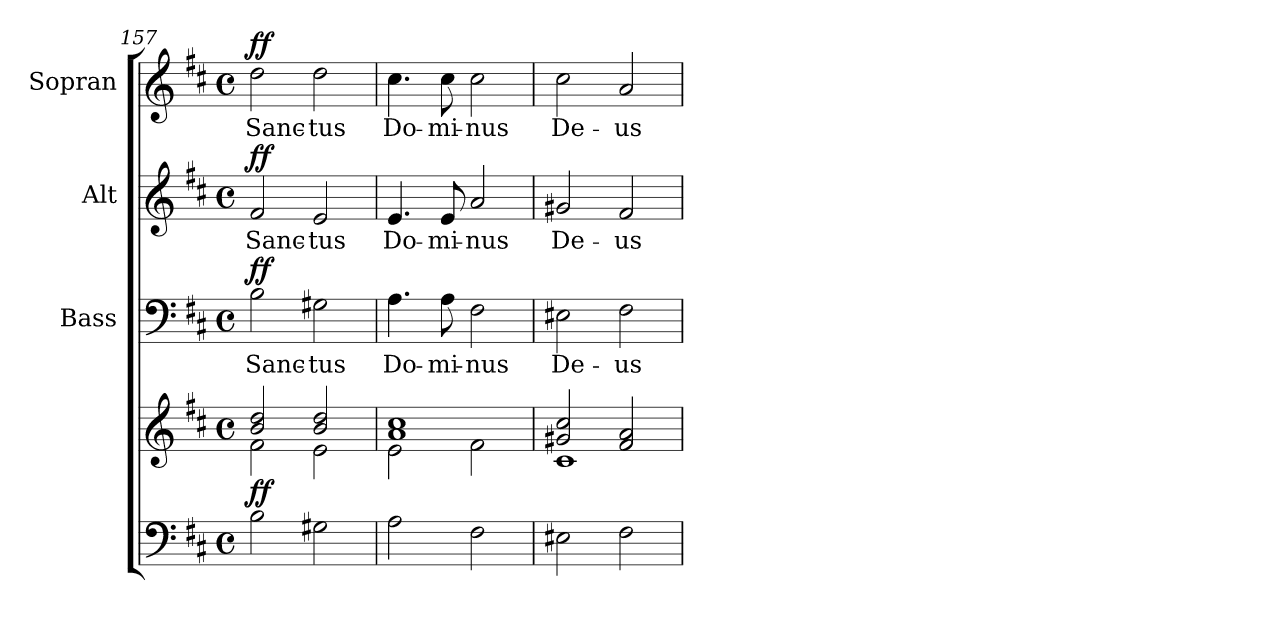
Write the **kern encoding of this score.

**kern	**kern	**dynam	**kern	**text	**dynam	**kern	**text	**dynam	**kern	**text	**dynam
*part4	*part4	*part4	*part3	*part3	*part3	*part2	*part2	*part2	*part1	*part1	*part1
*staff5	*staff4	*staff4/5	*staff3	*staff3	*staff3	*staff2	*staff2	*staff2	*staff1	*staff1	*staff1
*	*	*	*I"Bass	*	*	*I"Alt	*	*	*I"Sopran	*	*
*	*	*	*I'B.	*	*	*I'A.	*	*	*I'S.	*	*
*clefF4	*clefG2	*	*clefF4	*	*	*clefG2	*	*	*clefG2	*	*
*k[f#c#]	*k[f#c#]	*	*k[f#c#]	*	*	*k[f#c#]	*	*	*k[f#c#]	*	*
*D:	*D:	*	*D:	*	*	*D:	*	*	*D:	*	*
*M4/4	*M4/4	*	*M4/4	*	*	*M4/4	*	*	*M4/4	*	*
*met(c)	*met(c)	*	*met(c)	*	*	*met(c)	*	*	*met(c)	*	*
=157	=157	=157	=157	=157	=157	=157	=157	=157	=157	=157	=157
*	*^	*	*	*	*	*	*	*	*	*	*
!	!	!	!LO:DY:b	!	!LO:LY:b	!LO:DY:a	!	!LO:LY:b	!LO:DY:a	!	!LO:LY:b	!LO:DY:a
2B\	2b/ 2dd/	2f#\	ff	2B\	Sanc-	ff	2f#/	Sanc-	ff	2dd\	Sanc-	ff
!	!	!	!	!	!LO:LY:b	!	!	!LO:LY:b	!	!	!LO:LY:b	!
2G#X\	2b/ 2dd/	2e\	.	2G#X\	-tus	.	2e/	-tus	.	2dd\	-tus	.
=158	=158	=158	=158	=158	=158	=158	=158	=158	=158	=158	=158	=158
!	!	!	!	!	!LO:LY:b	!	!	!LO:LY:b	!	!	!LO:LY:b	!
2A\	1a 1cc#	2e\	.	4.A\	Do-	.	4.e/	Do-	.	4.cc#\	Do-	.
!	!	!	!	!	!LO:LY:b	!	!	!LO:LY:b	!	!	!LO:LY:b	!
.	.	.	.	8A\	-mi-	.	8e/	-mi-	.	8cc#\	-mi-	.
!	!	!	!	!	!LO:LY:b	!	!	!LO:LY:b	!	!	!LO:LY:b	!
2F#\	.	2f#\	.	2F#\	-nus	.	2a/	-nus	.	2cc#\	-nus	.
!!LO:LB:g=z
=159	=159	=159	=159	=159	=159	=159	=159	=159	=159	=159	=159	=159
!	!	!	!	!	!LO:LY:b	!	!	!LO:LY:b	!	!	!LO:LY:b	!
2E#X\	2g#X/ 2cc#/	1c#	.	2E#X\	De-	.	2g#X/	De-	.	2cc#\	De-	.
!	!	!	!	!	!LO:LY:b	!	!	!LO:LY:b	!	!	!LO:LY:b	!
2F#\	2f#/ 2a/	.	.	2F#\	-us	.	2f#/	-us	.	2a/	-us	.
*	*v	*v	*	*	*	*	*	*	*	*	*	*
=	=	=	=	=	=	=	=	=	=	=	=
*-	*-	*-	*-	*-	*-	*-	*-	*-	*-	*-	*-
